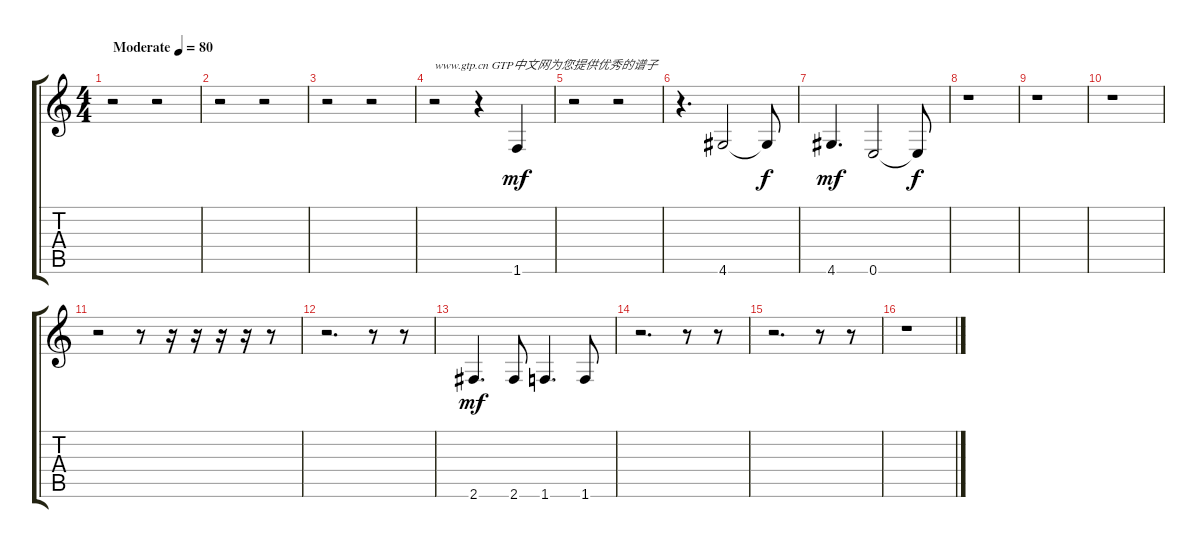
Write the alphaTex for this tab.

\track "" {instrument electricbassfinger}
\staff {score tabs}
\tuning (E4 B3 G3 D3 A2 E2) {hide}
\ts (4 4)
\tempo (80 "Moderate")
\clef g2
\ks c
r.2{dy mf instrument electricbassfinger} r.2 |
r.2 r.2 |
r.2 r.2 |
r.2{txt "www.gtp.cn GTP中文网为您提供优秀的谱子"} r.4 1.6.4 |
r.2 r.2 |
r.4{d} 4.6.2 4.6{t}.8{dy f} |
4.6.4{d dy mf} 0.6.2 0.6{t}.8{dy f} |
r.1 |
r.1 |
r.1 |
r.2 r.8 r.16 r.16 r.16 r.16 r.8 |
r.2{d} r.8 r.8 |
2.6.4{d dy mf} 2.6.8 1.6.4{d} 1.6.8 |
r.2{d} r.8 r.8 |
r.2{d} r.8 r.8 |
r.1
